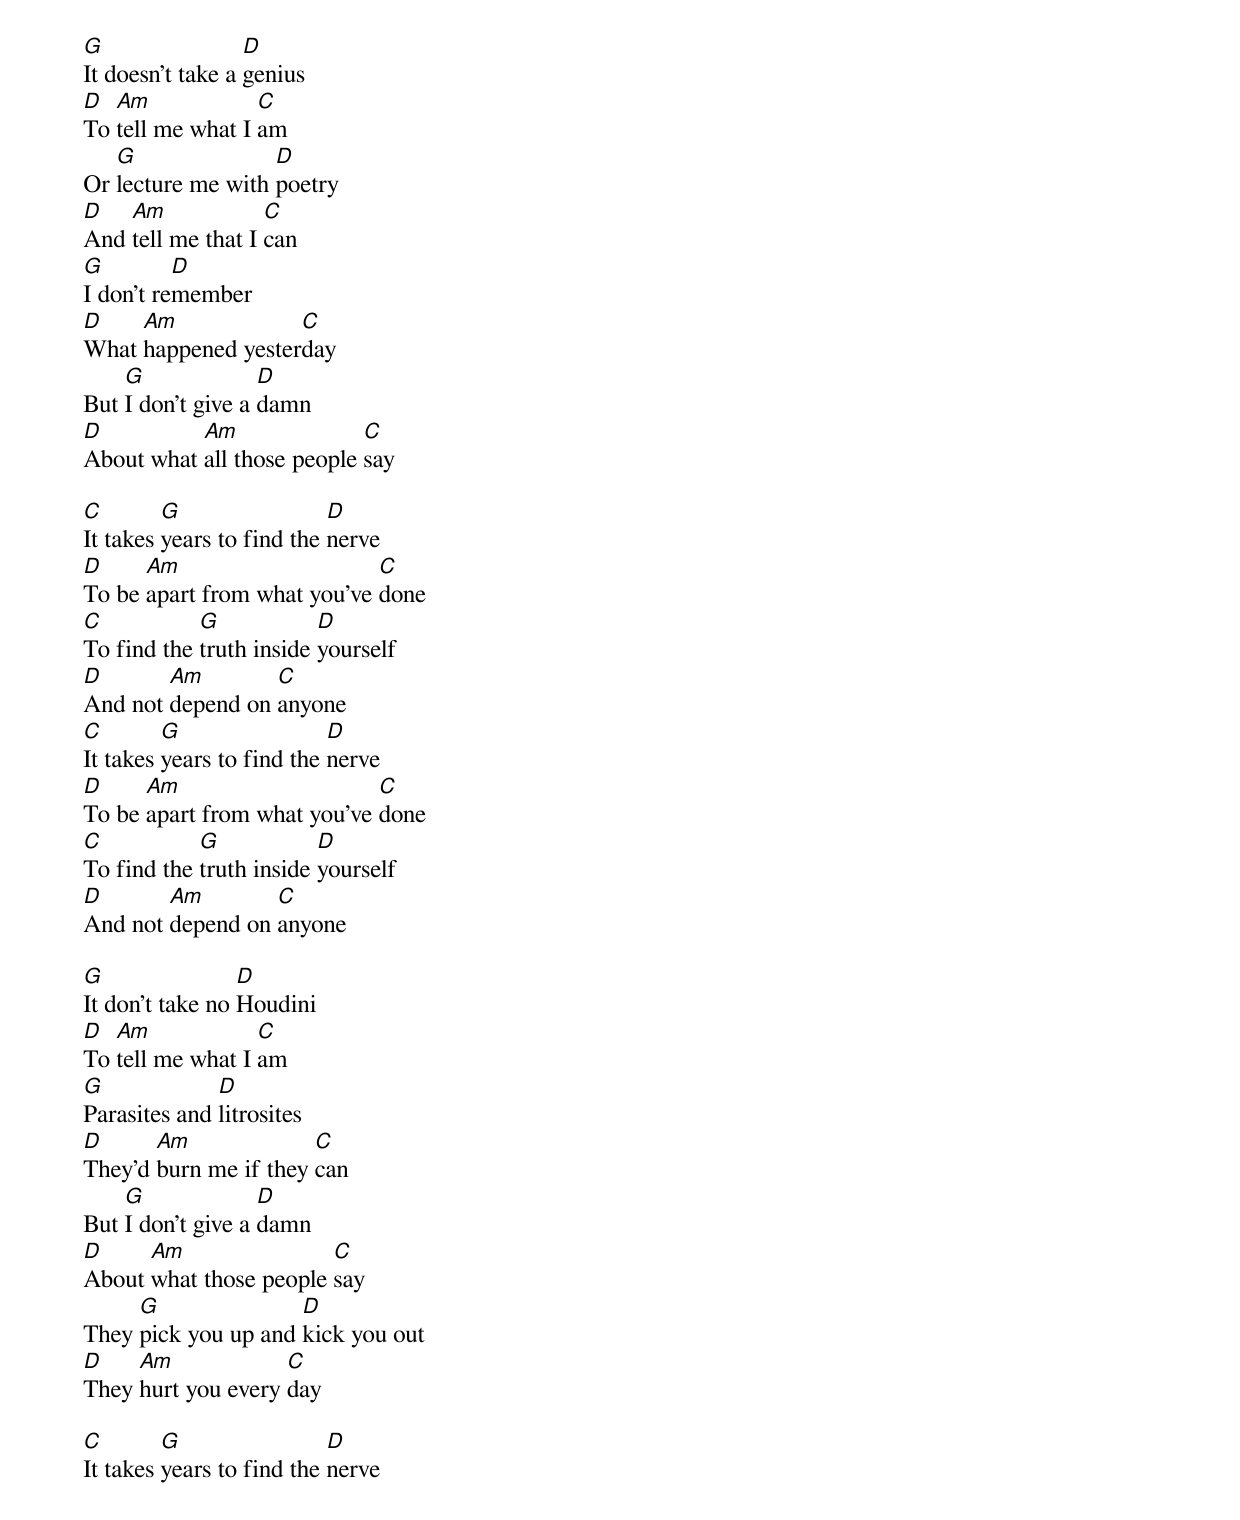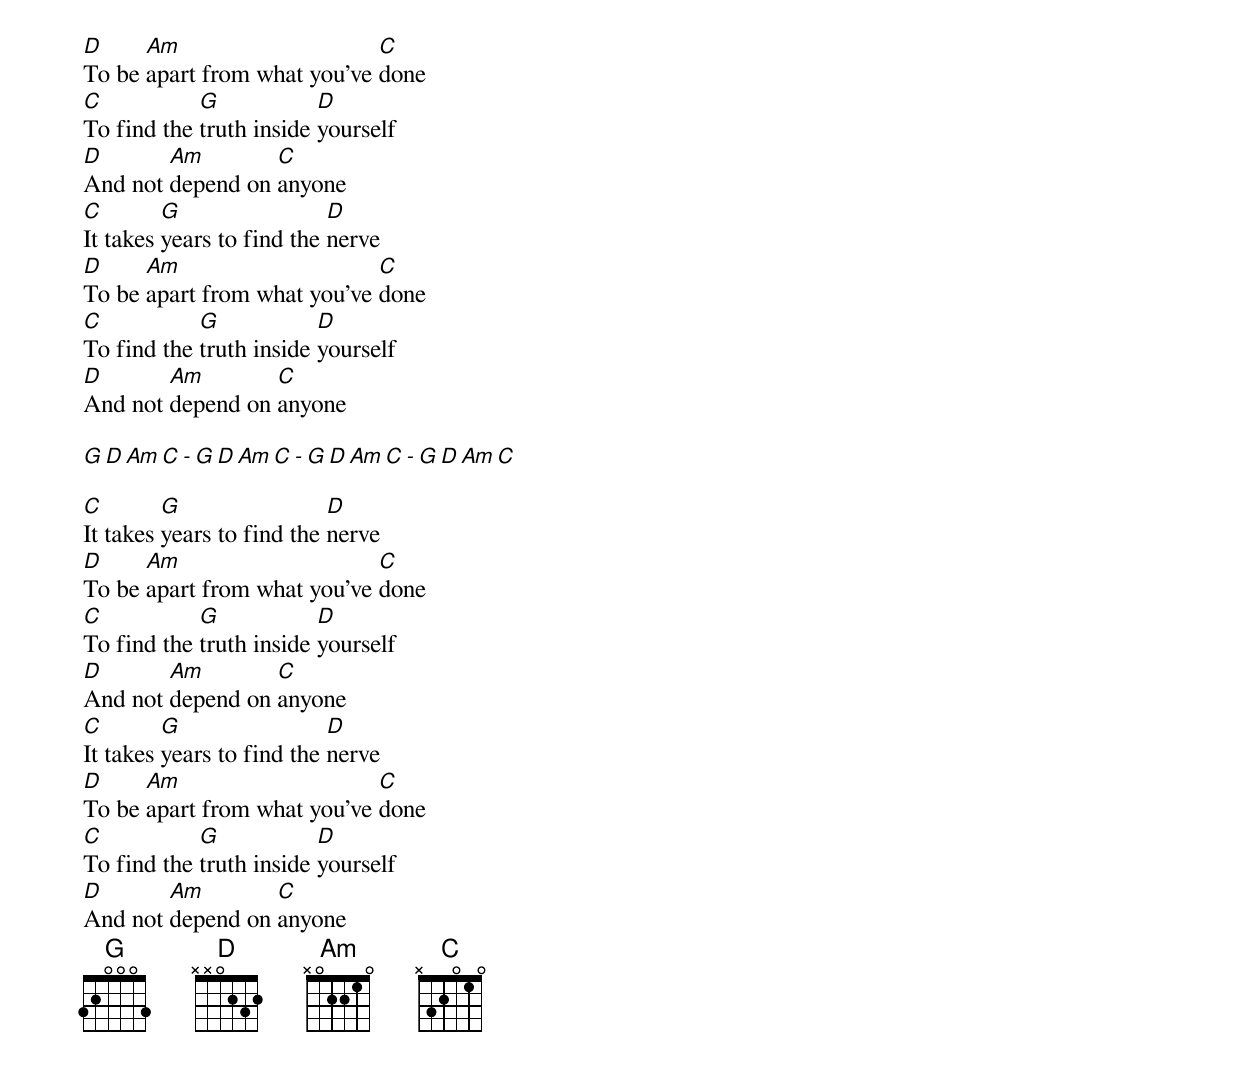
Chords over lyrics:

G                 D
It doesn't take a genius
D  Am             C
To tell me what I am
   G               D
Or lecture me with poetry
D   Am             C
And tell me that I can
G         D
I don't remember
D    Am             C
What happened yesterday
    G              D
But I don't give a damn
D          Am               C
About what all those people say

C        G                 D
It takes years to find the nerve
D     Am                     C
To be apart from what you've done
C           G            D
To find the truth inside yourself
D       Am        C
And not depend on anyone
C        G                 D
It takes years to find the nerve
D     Am                     C
To be apart from what you've done
C           G            D
To find the truth inside yourself
D       Am        C
And not depend on anyone

G                D
It don't take no Houdini
D  Am             C
To tell me what I am
G             D
Parasites and litrosites
D      Am              C
They'd burn me if they can
    G              D
But I don't give a damn
D     Am                C
About what those people say
     G               D
They pick you up and kick you out
D    Am             C
They hurt you every day

C        G                 D
It takes years to find the nerve
D     Am                     C
To be apart from what you've done
C           G            D
To find the truth inside yourself
D       Am        C
And not depend on anyone
C        G                 D
It takes years to find the nerve
D     Am                     C
To be apart from what you've done
C           G            D
To find the truth inside yourself
D       Am        C
And not depend on anyone

G D Am C - G D Am C - G D Am C - G D Am C

C        G                 D
It takes years to find the nerve
D     Am                     C
To be apart from what you've done
C           G            D
To find the truth inside yourself
D       Am        C
And not depend on anyone
C        G                 D
It takes years to find the nerve
D     Am                     C
To be apart from what you've done
C           G            D
To find the truth inside yourself
D       Am        C
And not depend on anyone
